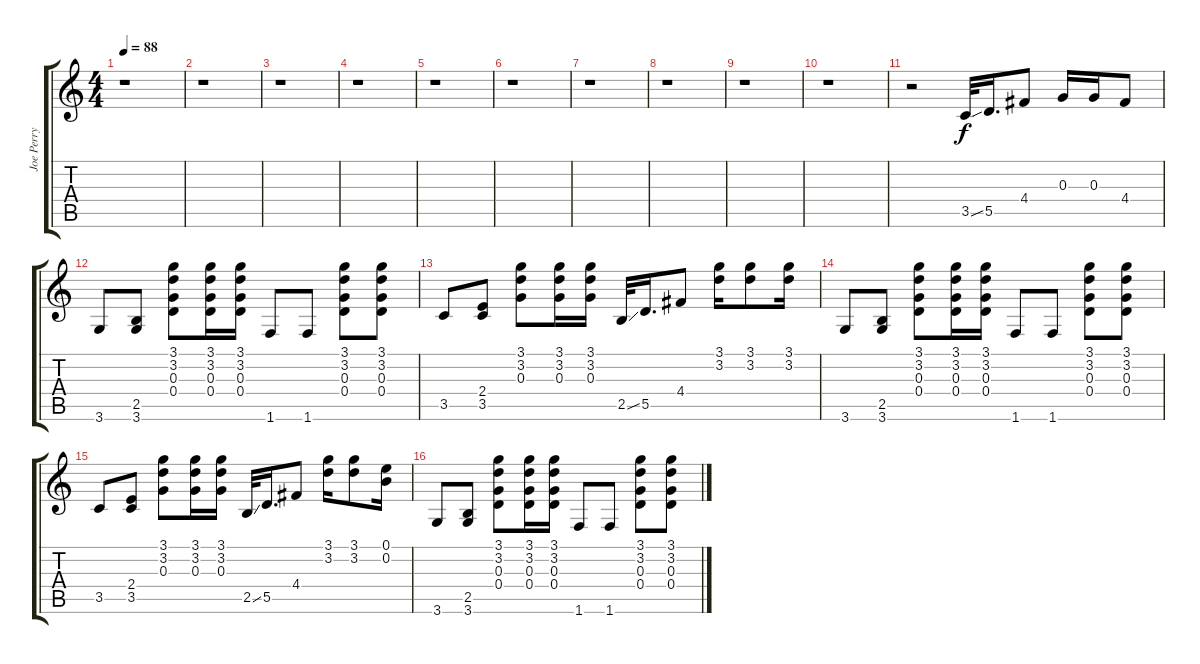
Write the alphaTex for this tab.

\track ("Joe Perry (Gtr. 2)" "Joe Perry ") {instrument distortionguitar}
\staff {score tabs}
\tuning (E4 B3 G3 D3 A2 E2) {hide}
\ts (4 4)
\tempo 88
\clef g2
\ks c
r.1{dy f} |
r.1 |
r.1 |
r.1 |
r.1 |
r.1 |
r.1 |
r.1 |
r.1 |
r.1 |
r.2 3.5{ss}.32 5.5.16{d} 4.4.8 0.3.16 0.3.16 4.4.8 |
3.6.8 (2.5 3.6).8 (3.1 3.2 0.3 0.4).8 (3.1 3.2 0.3 0.4).16 (3.1 3.2 0.3 0.4).16 1.6.8 1.6.8 (3.1 3.2 0.3 0.4).8 (3.1 3.2 0.3 0.4).8 |
3.5.8 (2.4 3.5).8 (3.1 3.2 0.3).8 (3.1 3.2 0.3).16 (3.1 3.2 0.3).16 2.5{ss}.32 5.5.16{d} 4.4.8 (3.1 3.2).16 (3.1 3.2).8 (3.1 3.2).16 |
3.6.8 (2.5 3.6).8 (3.1 3.2 0.3 0.4).8 (3.1 3.2 0.3 0.4).16 (3.1 3.2 0.3 0.4).16 1.6.8 1.6.8 (3.1 3.2 0.3 0.4).8 (3.1 3.2 0.3 0.4).8 |
3.5.8 (2.4 3.5).8 (3.1 3.2 0.3).8 (3.1 3.2 0.3).16 (3.1 3.2 0.3).16 2.5{ss}.32 5.5.16{d} 4.4.8 (3.1 3.2).16 (3.1 3.2).8 (0.1 0.2).16 |
3.6.8 (2.5 3.6).8 (3.1 3.2 0.3 0.4).8 (3.1 3.2 0.3 0.4).16 (3.1 3.2 0.3 0.4).16 1.6.8 1.6.8 (3.1 3.2 0.3 0.4).8 (3.1 3.2 0.3 0.4).8
